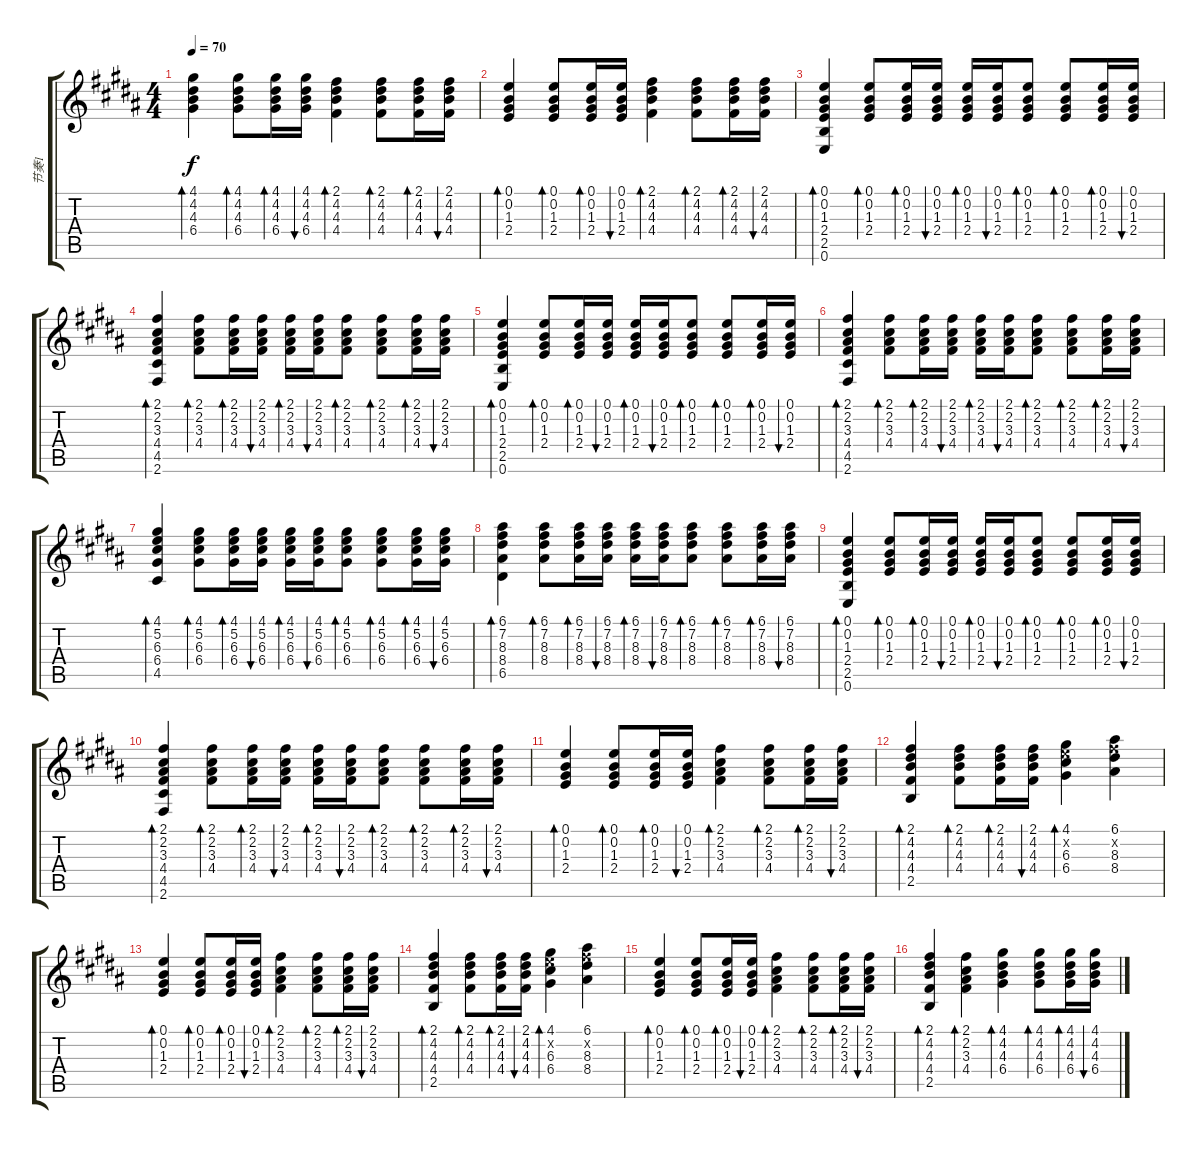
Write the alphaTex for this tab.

\track ("节奏1" "节奏1") {instrument acousticguitarsteel}
\staff {score tabs}
\tuning (E4 B3 G3 D3 A2 E2) {hide}
\ts (4 4)
\tempo 70
\clef g2
\ks b
(4.1 4.2 4.3 6.4).4{bd 30 dy f} (4.1 4.2 4.3 6.4).8{bd 30} (4.1 4.2 4.3 6.4).16{bd 30} (4.1 4.2 4.3 6.4).16{bu 30} (2.1 4.2 4.3 4.4).4{bd 30} (2.1 4.2 4.3 4.4).8{bd 30} (2.1 4.2 4.3 4.4).16{bd 30} (2.1 4.2 4.3 4.4).16{bu 30} |
(0.1 0.2 1.3 2.4).4{bd 30} (0.1 0.2 1.3 2.4).8{bd 30} (0.1 0.2 1.3 2.4).16{bd 30} (0.1 0.2 1.3 2.4).16{bu 30} (2.1 4.2 4.3 4.4).4{bd 30} (2.1 4.2 4.3 4.4).8{bd 30} (2.1 4.2 4.3 4.4).16{bd 30} (2.1 4.2 4.3 4.4).16{bu 30} |
(0.1 0.2 1.3 2.4 2.5 0.6).4{bd 30} (0.1 0.2 1.3 2.4).8{bd 30} (0.1 0.2 1.3 2.4).16{bd 30} (0.1 0.2 1.3 2.4).16{bu 30} (0.1 0.2 1.3 2.4).16{bd 30} (0.1 0.2 1.3 2.4).16{bu 30} (0.1 0.2 1.3 2.4).8{bd 30} (0.1 0.2 1.3 2.4).8{bd 30} (0.1 0.2 1.3 2.4).16{bd 30} (0.1 0.2 1.3 2.4).16{bu 30} |
(2.1 2.2 3.3 4.4 4.5 2.6).4{bd 30} (2.1 2.2 3.3 4.4).8{bd 30} (2.1 2.2 3.3 4.4).16{bd 30} (2.1 2.2 3.3 4.4).16{bu 30} (2.1 2.2 3.3 4.4).16{bd 30} (2.1 2.2 3.3 4.4).16{bu 30} (2.1 2.2 3.3 4.4).8{bd 30} (2.1 2.2 3.3 4.4).8{bd 30} (2.1 2.2 3.3 4.4).16{bd 30} (2.1 2.2 3.3 4.4).16{bu 30} |
(0.1 0.2 1.3 2.4 2.5 0.6).4{bd 30} (0.1 0.2 1.3 2.4).8{bd 30} (0.1 0.2 1.3 2.4).16{bd 30} (0.1 0.2 1.3 2.4).16{bu 30} (0.1 0.2 1.3 2.4).16{bd 30} (0.1 0.2 1.3 2.4).16{bu 30} (0.1 0.2 1.3 2.4).8{bd 30} (0.1 0.2 1.3 2.4).8{bd 30} (0.1 0.2 1.3 2.4).16{bd 30} (0.1 0.2 1.3 2.4).16{bu 30} |
(2.1 2.2 3.3 4.4 4.5 2.6).4{bd 30} (2.1 2.2 3.3 4.4).8{bd 30} (2.1 2.2 3.3 4.4).16{bd 30} (2.1 2.2 3.3 4.4).16{bu 30} (2.1 2.2 3.3 4.4).16{bd 30} (2.1 2.2 3.3 4.4).16{bu 30} (2.1 2.2 3.3 4.4).8{bd 30} (2.1 2.2 3.3 4.4).8{bd 30} (2.1 2.2 3.3 4.4).16{bd 30} (2.1 2.2 3.3 4.4).16{bu 30} |
(4.1 5.2 6.3 6.4 4.5).4{bd 30} (4.1 5.2 6.3 6.4).8{bd 30} (4.1 5.2 6.3 6.4).16{bd 30} (4.1 5.2 6.3 6.4).16{bu 30} (4.1 5.2 6.3 6.4).16{bd 30} (4.1 5.2 6.3 6.4).16{bu 30} (4.1 5.2 6.3 6.4).8{bd 30} (4.1 5.2 6.3 6.4).8{bd 30} (4.1 5.2 6.3 6.4).16{bd 30} (4.1 5.2 6.3 6.4).16{bu 30} |
(6.1 7.2 8.3 8.4 6.5).4{bd 30} (6.1 7.2 8.3 8.4).8{bd 30} (6.1 7.2 8.3 8.4).16{bd 30} (6.1 7.2 8.3 8.4).16{bu 30} (6.1 7.2 8.3 8.4).16{bd 30} (6.1 7.2 8.3 8.4).16{bu 30} (6.1 7.2 8.3 8.4).8{bd 30} (6.1 7.2 8.3 8.4).8{bd 30} (6.1 7.2 8.3 8.4).16{bd 30} (6.1 7.2 8.3 8.4).16{bu 30} |
(0.1 0.2 1.3 2.4 2.5 0.6).4{bd 30} (0.1 0.2 1.3 2.4).8{bd 30} (0.1 0.2 1.3 2.4).16{bd 30} (0.1 0.2 1.3 2.4).16{bu 30} (0.1 0.2 1.3 2.4).16{bd 30} (0.1 0.2 1.3 2.4).16{bu 30} (0.1 0.2 1.3 2.4).8{bd 30} (0.1 0.2 1.3 2.4).8{bd 30} (0.1 0.2 1.3 2.4).16{bd 30} (0.1 0.2 1.3 2.4).16{bu 30} |
(2.1 2.2 3.3 4.4 4.5 2.6).4{bd 30} (2.1 2.2 3.3 4.4).8{bd 30} (2.1 2.2 3.3 4.4).16{bd 30} (2.1 2.2 3.3 4.4).16{bu 30} (2.1 2.2 3.3 4.4).16{bd 30} (2.1 2.2 3.3 4.4).16{bu 30} (2.1 2.2 3.3 4.4).8{bd 30} (2.1 2.2 3.3 4.4).8{bd 30} (2.1 2.2 3.3 4.4).16{bd 30} (2.1 2.2 3.3 4.4).16{bu 30} |
(0.1 0.2 1.3 2.4).4{bd 30} (0.1 0.2 1.3 2.4).8{bd 30} (0.1 0.2 1.3 2.4).16{bd 30} (0.1 0.2 1.3 2.4).16{bu 30} (2.1 2.2 3.3 4.4).4{bd 30} (2.1 2.2 3.3 4.4).8{bd 30} (2.1 2.2 3.3 4.4).16{bd 30} (2.1 2.2 3.3 4.4).16{bu 30} |
(2.1 4.2 4.3 4.4 2.5).4{bd 30} (2.1 4.2 4.3 4.4).8{bd 30} (2.1 4.2 4.3 4.4).16{bd 30} (2.1 4.2 4.3 4.4).16{bu 30} (4.1 5.2{x} 6.3 6.4).4{bd 30} (6.1 7.2{x} 8.3 8.4).4 |
(0.1 0.2 1.3 2.4).4{bd 30} (0.1 0.2 1.3 2.4).8{bd 30} (0.1 0.2 1.3 2.4).16{bd 30} (0.1 0.2 1.3 2.4).16{bu 30} (2.1 2.2 3.3 4.4).4{bd 30} (2.1 2.2 3.3 4.4).8{bd 30} (2.1 2.2 3.3 4.4).16{bd 30} (2.1 2.2 3.3 4.4).16{bu 30} |
(2.1 4.2 4.3 4.4 2.5).4{bd 30} (2.1 4.2 4.3 4.4).8{bd 30} (2.1 4.2 4.3 4.4).16{bd 30} (2.1 4.2 4.3 4.4).16{bu 30} (4.1 5.2{x} 6.3 6.4).4{bd 30} (6.1 7.2{x} 8.3 8.4).4 |
(0.1 0.2 1.3 2.4).4{bd 30} (0.1 0.2 1.3 2.4).8{bd 30} (0.1 0.2 1.3 2.4).16{bd 30} (0.1 0.2 1.3 2.4).16{bu 30} (2.1 2.2 3.3 4.4).4{bd 30} (2.1 2.2 3.3 4.4).8{bd 30} (2.1 2.2 3.3 4.4).16{bd 30} (2.1 2.2 3.3 4.4).16{bu 30} |
(2.1 4.2 4.3 4.4 2.5).4{bd 30} (2.1 2.2 3.3 4.4).4{bd 30} (4.1 4.2 4.3 6.4).4{bd 30} (4.1 4.2 4.3 6.4).8{bd 30} (4.1 4.2 4.3 6.4).16{bd 30} (4.1 4.2 4.3 6.4).16{bu 30}
